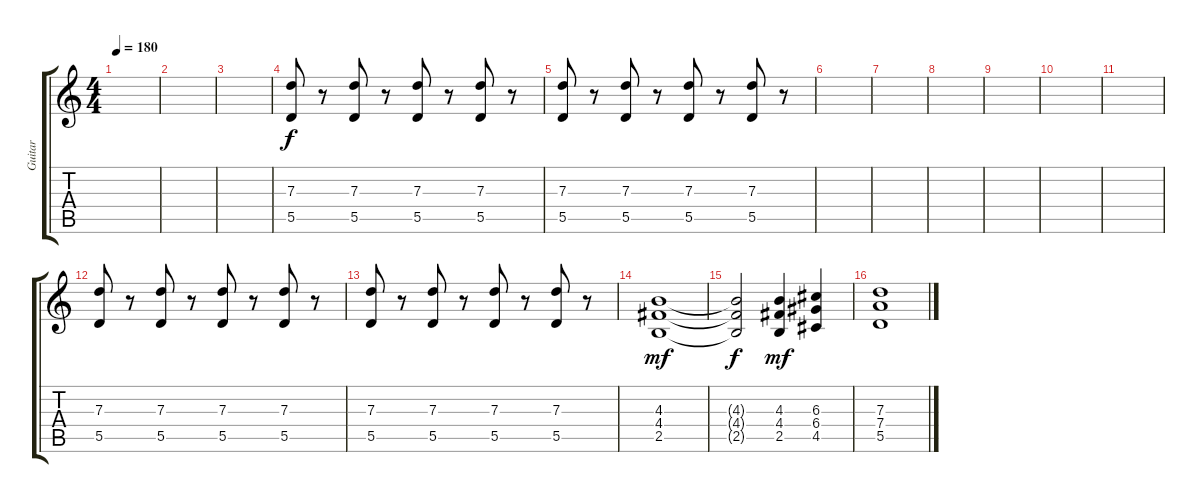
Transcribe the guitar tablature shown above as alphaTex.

\track ("Guitar" "Guitar") {instrument distortionguitar}
\staff {score tabs}
\tuning (E4 B3 G3 D3 A2 E2) {hide}
\ts (4 4)
\tempo 180
\clef g2
\ks c
|
|
|
(7.3 5.5).8 r.8 (7.3 5.5).8 r.8 (7.3 5.5).8 r.8 (7.3 5.5).8 r.8 |
(7.3 5.5).8 r.8 (7.3 5.5).8 r.8 (7.3 5.5).8 r.8 (7.3 5.5).8 r.8 |
|
|
|
|
|
|
(7.3 5.5).8 r.8 (7.3 5.5).8 r.8 (7.3 5.5).8 r.8 (7.3 5.5).8 r.8 |
(7.3 5.5).8 r.8 (7.3 5.5).8 r.8 (7.3 5.5).8 r.8 (7.3 5.5).8 r.8 |
(4.3 4.4 2.5).1{dy mf} |
(4.3{t} 4.4{t} 2.5{t}).2{dy f} (4.3 4.4 2.5).4{dy mf} (6.3 6.4 4.5).4 |
(7.3 7.4 5.5).1
